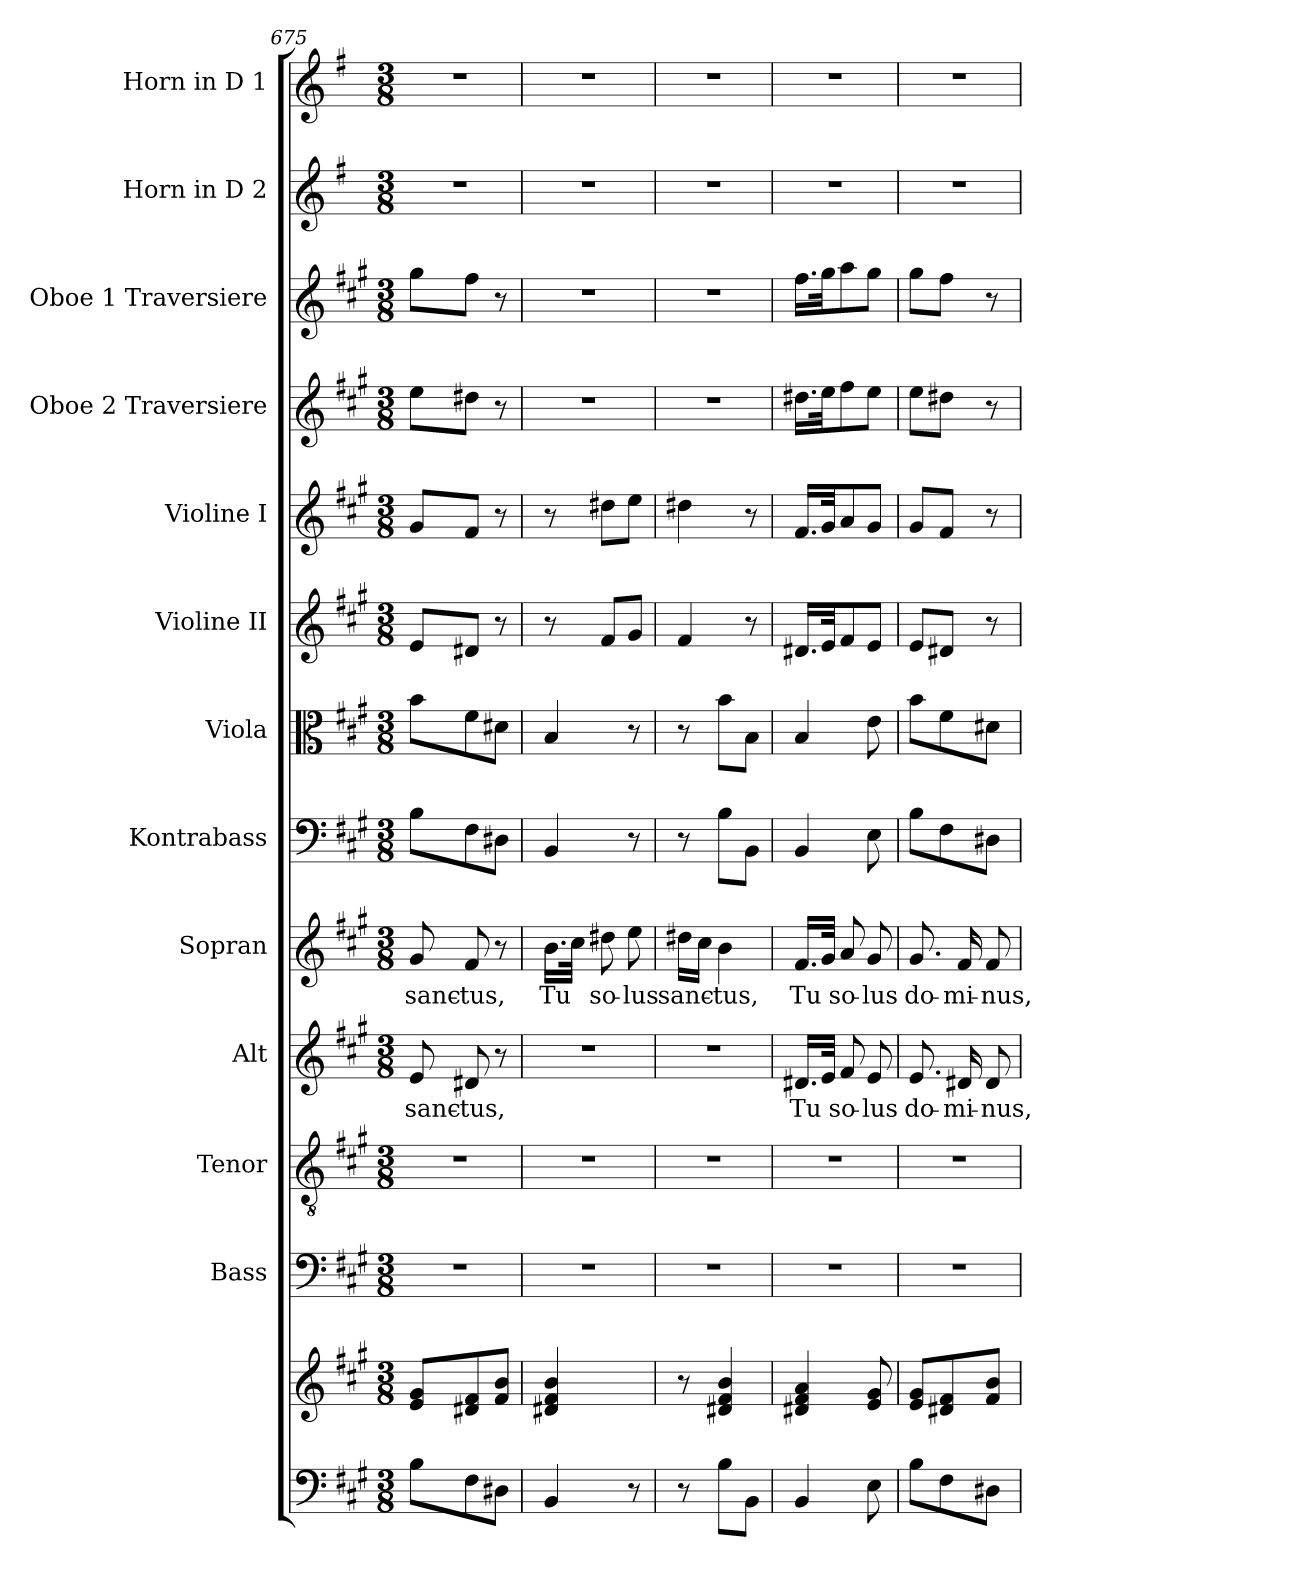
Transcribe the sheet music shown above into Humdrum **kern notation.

**kern	**kern	**kern	**kern	**kern	**text	**kern	**text	**kern	**kern	**kern	**kern	**kern	**kern	**kern	**kern
*part13	*part13	*part12	*part11	*part10	*part10	*part9	*part9	*part8	*part7	*part6	*part5	*part4	*part3	*part2	*part1
*staff14	*staff13	*staff12	*staff11	*staff10	*staff10	*staff9	*staff9	*staff8	*staff7	*staff6	*staff5	*staff4	*staff3	*staff2	*staff1
*	*	*I"Bass	*I"Tenor	*I"Alt	*	*I"Sopran	*	*I"Kontrabass	*I"Viola	*I"Violine II	*I"Violine I	*I"Oboe 2 Traversiere	*I"Oboe 1 Traversiere	*I"Horn in D 2	*I"Horn in D 1
*	*	*I'B.	*I'T.	*I'A.	*	*I'S.	*	*I'Kb.	*I'Vla.	*I'Vl. II	*I'Vl. I	*I'Ob. 2 Tr.	*I'Ob. 1 Tr.	*I'Hrn. D 2	*I'Hrn. D 1
!!LO:PB:g=z
*clefF4	*clefG2	*clefF4	*clefGv2	*clefG2	*	*clefG2	*	*clefF4	*clefC3	*clefG2	*clefG2	*clefG2	*clefG2	*clefG2	*clefG2
*	*	*	*	*	*	*	*	*ITrd7c12	*	*	*	*	*	*ITrd6c10	*ITrd6c10
*k[f#c#g#]	*k[f#c#g#]	*k[f#c#g#]	*k[f#c#g#]	*k[f#c#g#]	*	*k[f#c#g#]	*	*k[f#c#g#]	*k[f#c#g#]	*k[f#c#g#]	*k[f#c#g#]	*k[f#c#g#]	*k[f#c#g#]	*k[f#c#g#]	*k[f#c#g#]
*A:	*A:	*A:	*A:	*A:	*	*A:	*	*A:	*A:	*A:	*A:	*A:	*A:	*A:	*A:
*M3/8	*M3/8	*M3/8	*M3/8	*M3/8	*	*M3/8	*	*M3/8	*M3/8	*M3/8	*M3/8	*M3/8	*M3/8	*M3/8	*M3/8
=675	=675	=675	=675	=675	=675	=675	=675	=675	=675	=675	=675	=675	=675	=675	=675
!	!	!	!	!	!LO:LY:b	!	!LO:LY:b	!	!	!	!	!	!	!	!
8B\L	8e/ 8g#/L	4.r	4.r	8e/	sanc-	8g#/	sanc-	8BB\L	8b\L	8e/L	8g#/L	8ee\L	8gg#\L	4.r	4.r
!	!	!	!	!	!LO:LY:b	!	!LO:LY:b	!	!	!	!	!	!	!	!
8F#\	8d#X/ 8f#/	.	.	8d#X/	-tus,	8f#/	-tus,	8FF#\	8f#\	8d#X/J	8f#/J	8dd#X\J	8ff#\J	.	.
8D#X\J	8f#/ 8b/J	.	.	8r	.	8r	.	8DD#X\J	8d#X\J	8r	8r	8r	8r	.	.
=676	=676	=676	=676	=676	=676	=676	=676	=676	=676	=676	=676	=676	=676	=676	=676
!	!	!	!	!	!	!	!LO:LY:b	!	!	!	!	!	!	!	!
4BB/	4d#X/ 4f#/ 4b/	4.r	4.r	4.r	.	16.b\LL	Tu	4BBB/	4B/	8r	8r	4.r	4.r	4.r	4.r
.	.	.	.	.	.	32cc#\JJk	.	.	.	.	.	.	.	.	.
!	!	!	!	!	!	!	!LO:LY:b	!	!	!	!	!	!	!	!
.	.	.	.	.	.	8dd#X\	so-	.	.	8f#/L	8dd#X\L	.	.	.	.
!	!	!	!	!	!	!	!LO:LY:b	!	!	!	!	!	!	!	!
8r	8ryy	.	.	.	.	8ee\	-lus	8r	8r	8g#/J	8ee\J	.	.	.	.
=677	=677	=677	=677	=677	=677	=677	=677	=677	=677	=677	=677	=677	=677	=677	=677
!	!	!	!	!	!	!	!LO:LY:b	!	!	!	!	!	!	!	!
8r	8r	4.r	4.r	4.r	.	16dd#X\LL	sanc-	8r	8r	4f#/	4dd#X\	4.r	4.r	4.r	4.r
.	.	.	.	.	.	16cc#\JJ	.	.	.	.	.	.	.	.	.
!	!	!	!	!	!	!	!LO:LY:b	!	!	!	!	!	!	!	!
8B\L	4d#X/ 4f#/ 4b/	.	.	.	.	4b\	-tus,	8BB\L	8b\L	.	.	.	.	.	.
8BB\J	.	.	.	.	.	.	.	8BBB\J	8B\J	8r	8r	.	.	.	.
=678	=678	=678	=678	=678	=678	=678	=678	=678	=678	=678	=678	=678	=678	=678	=678
!	!	!	!	!	!LO:LY:b	!	!LO:LY:b	!	!	!	!	!	!	!	!
4BB/	4d#X/ 4f#/ 4a/	4.r	4.r	16.d#X/LL	Tu	16.f#/LL	Tu	4BBB/	4B/	16.d#X/LL	16.f#/LL	16.dd#X\LL	16.ff#\LL	4.r	4.r
.	.	.	.	32e/JJk	.	32g#/JJk	.	.	.	32e/Jk	32g#/Jk	32ee\Jk	32gg#\Jk	.	.
!	!	!	!	!	!LO:LY:b	!	!LO:LY:b	!	!	!	!	!	!	!	!
.	.	.	.	8f#/	so-	8a/	so-	.	.	8f#/	8a/	8ff#\	8aa\	.	.
!	!	!	!	!	!LO:LY:b	!	!LO:LY:b	!	!	!	!	!	!	!	!
8E\	8e/ 8g#/	.	.	8e/	-lus	8g#/	-lus	8EE\	8e\	8e/J	8g#/J	8ee\J	8gg#\J	.	.
=679	=679	=679	=679	=679	=679	=679	=679	=679	=679	=679	=679	=679	=679	=679	=679
!	!	!	!	!	!LO:LY:b	!	!LO:LY:b	!	!	!	!	!	!	!	!
8B\L	8e/ 8g#/L	4.r	4.r	8.e/	do-	8.g#/	do-	8BB\L	8b\L	8e/L	8g#/L	8ee\L	8gg#\L	4.r	4.r
8F#\	8d#X/ 8f#/	.	.	.	.	.	.	8FF#\	8f#\	8d#X/J	8f#/J	8dd#X\J	8ff#\J	.	.
!	!	!	!	!	!LO:LY:b	!	!LO:LY:b	!	!	!	!	!	!	!	!
.	.	.	.	16d#X/	-mi-	16f#/	-mi-	.	.	.	.	.	.	.	.
!	!	!	!	!	!LO:LY:b	!	!LO:LY:b	!	!	!	!	!	!	!	!
8D#X\J	8f#/ 8b/J	.	.	8d#/	-nus,	8f#/	-nus,	8DD#X\J	8d#X\J	8r	8r	8r	8r	.	.
=	=	=	=	=	=	=	=	=	=	=	=	=	=	=	=
*-	*-	*-	*-	*-	*-	*-	*-	*-	*-	*-	*-	*-	*-	*-	*-
